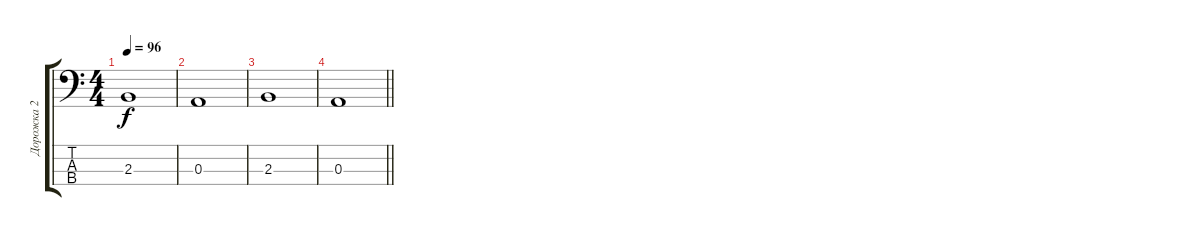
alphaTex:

\track ("Дорожка 2" "Дорожка 2") {instrument electricbassfinger}
\staff {score tabs}
\tuning (G2 D2 A1 E1) {hide}
\ts (4 4)
\tempo 96
\clef f4
\ks c
2.3.1{dy f} |
0.3.1 |
2.3.1 |
\barLineRight lightlight
0.3.1
